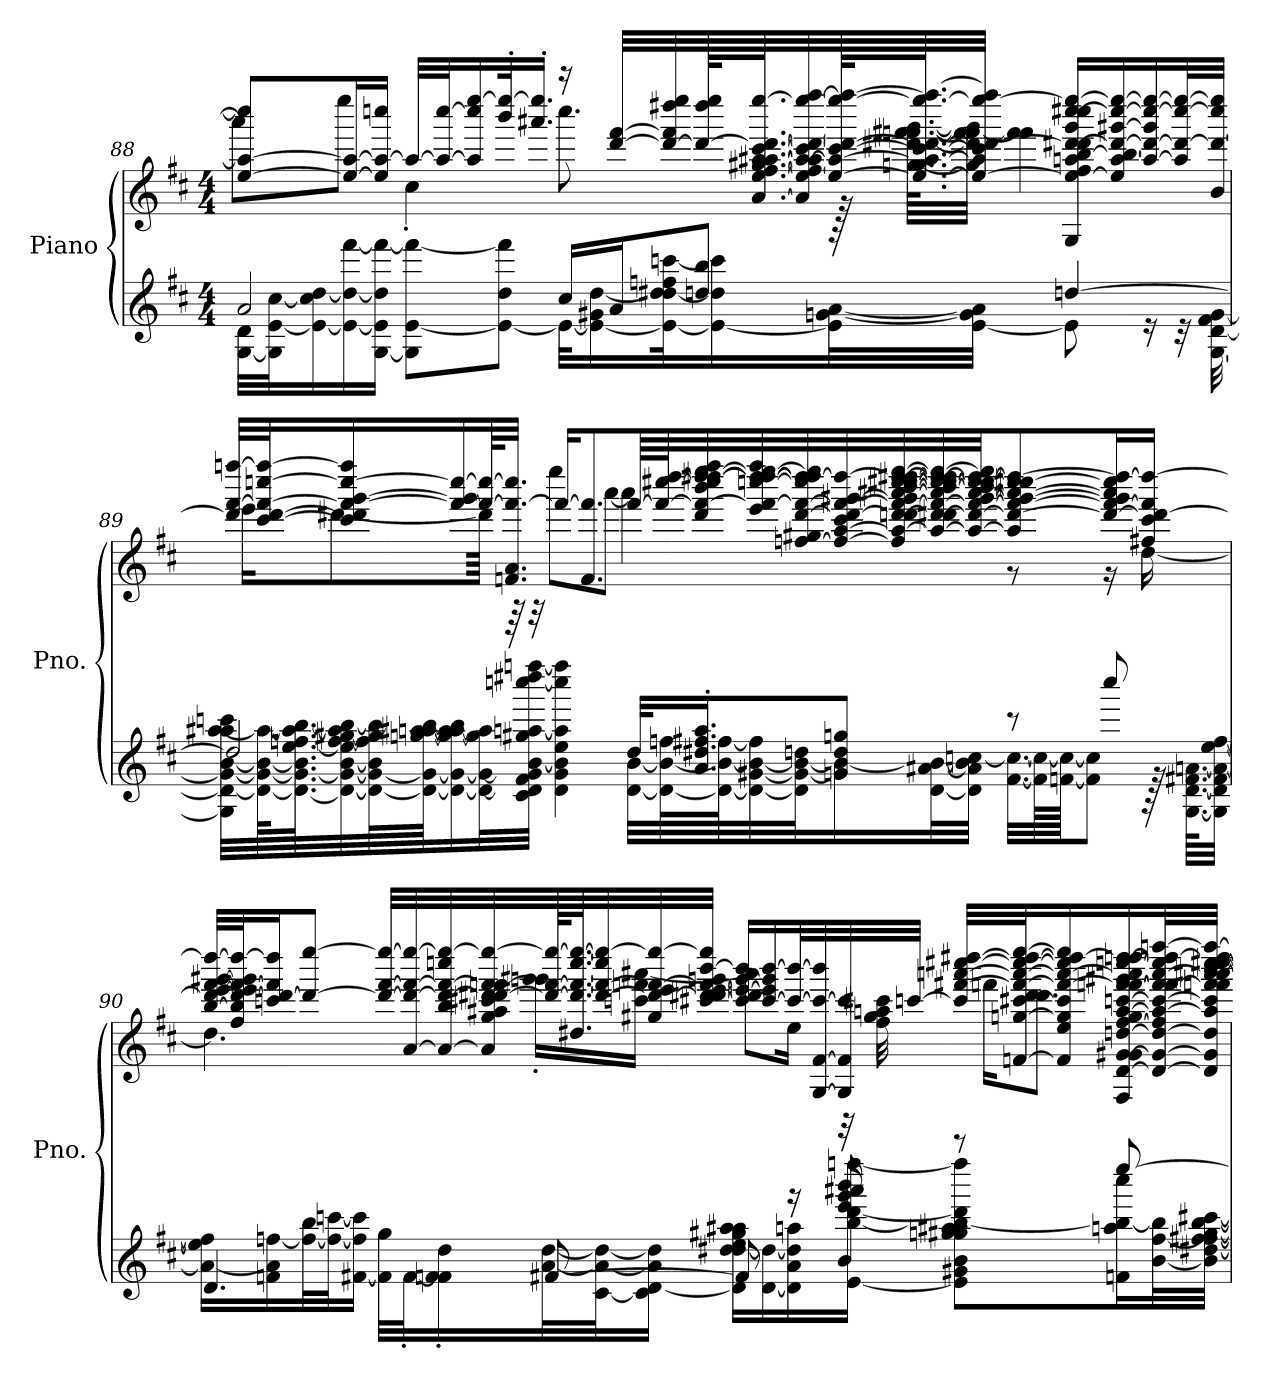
**kern	**kern
*part1	*part1
*staff2	*staff1
*I"Piano	*
*I'Pno.	*
!!LO:LB:g=z
*clefG2	*clefG2
*k[f#c#]	*k[f#c#]
*M4/4	*M4/4
=88	=88
*^	*^
2a/	[32G\ 32d\LLL	[8ee/ 8aa/_ 8cccc/]L	8aaa\L]
.	32G\] [32e\ [32cc#\J	.	.
.	16e\_ 16cc#\] [16dd\	.	.
.	16e\_ 16dd\_ [16fff#\	16ee/_ 16aa/_L	8eeee\J
.	[16G\ 16e\] 16dd\] 16fff#\_JJ	16ee/] 16aa/_ 16ccccn/JJ	.
.	8G\] [8e\ 8fff#\_L	32aa/LLL_	4cc#'\
.	.	32aa/_ [32cccc/J	.
.	.	16aa/] 16cccc/] [16eeee/	.
.	8e\_ 8dd\ 8fff#\]J	32bbb/' 32eeee/_'K	.
.	.	16.aaa#X/' 16.eeee/]'JJ	.
16cc#/LL	32e\KLL_	16r	8.cccc\
.	16e\_ 16g#X\ [16dd\	.	.
16a/J	.	[32ddd/ [32fff#/LLL	.
.	32e\_ 32dd\] [32dd#X\ 32ffn\ [32cccn\K	32ddd/_ 32fff#/] 32dddd#X/ 32eeee/	.
8ddn/ 8bb/J	16e\_ 16dd#\] 16ccc\]	128ddd/_ 128dddd#/ 128eeee/KL	.
.	.	[64.a/ [64.ee/ [64.ff#/ 64.gg#X/ [64.aa/ [64.aa#X/ [64.ccc#/ 64.ddd/_ [64.eeee/J	.
.	.	32a/] 32ee/_ 32ff#/] 32aa/_ 32aa#/] 32ccc#/_ 32ddd/_ 32eeee/_ [32ffff#/	.
.	32e\] [32gn\ [32a\L	128ee/_ 128aa/_ 128ccc#/_ 128ddd/_ 128eeee/_ 128ffff#/_KL	128r
.	.	64.ee/_ 64.gg#/ 64.aa/_ 64.ccc#/_ 64.ddd/_ 64.eeee/_ 64.ffff#/_J	[64.ggn\ [64.ddd#X\ [64.fffn\ [64.fff#X\ [64.ggg\KLLL
.	[32e\ 32g\] 32a\]JJJ	32ee/_ 32aa/] 32ccc#/] 32ddd/_ 32eeee/_ 32ffff#/]JJJ	32gg\] 32ddd#\] 32fff\_ 32fff#\_ 32ggg\]JJJ
[4ddn/	8e\]	16G/ 16ee/_ 16ff#/ 16aan/ [16bb/ 16ddd/_ 16ddd#X/ 16ggg/ [16cccc/ 16cccc#X/ 16eeee/_LL	4fff\] 4fff#\]
.	.	16ee/] [16aa/ 16bb/] 16ddd/_ [16ggg#X/ 16cccc/_ 16eeee/_	.
.	16r	16aa/_ 16ddd/_ 16ggg#/] 16cccc/_ 16eeee/_	.
.	32r	32aa/] 32ddd/_ 32cccc/_ 32eeee/_L	.
.	[32G\ [32d\ 32f#\ [32g\	32b/ 32ddd/_ 32cccc/] 32eeee/]JJJ	.
!!LO:LB:g=z	!!
=89	=89	=89	=89
2dd/]	32G\] 32d\_ 32g\_ [32b\ [32aa\ 32aa#X\ 32cccn\LLL	32ddd/_ [32fff#/ [32ffffn/LLL	16eee\KL
.	128d\_ 128g\_ 128b\_ 128aa\_KL	[32ccc#/ 32ddd/_ 32fff#/_ [32ccccn/ 32ffff/_J	.
.	64.d\_ 64.g\_ 64.b\] [64.ee\ 64.ffn\ 64.aa\_ [64.bb\J	.	.
.	32d\_ 32g\_ [32b\ 32ee\] [32ff\ [32gg#X\ 32aa\] 32bb\_	16ccc#/] 16ddd/] 16fff#/_ [16ggg/ 16cccc/_ 16ffff/]	[8ddd#X\
.	64d\_ 64g\_ 64b\] 64ff\] 64gg#\] 64bb\_L	.	.
.	64d\_ 64g\_ [64ggn\ [64aan\ [64aa#X\ 64bb\_JJ	.	.
.	16d\_ 16g\_ 16gg\_ 16aa\] 16aa#\_ 16bb\]	16fff#/_ 16ggg/] 16cccc/_	.
.	32d\_ 32g\_ 32gg\] 32aa#\]L	64fff#/_ 64cccc/_KL	64ddd#\Jkkk]
.	.	32.fn/ 32.a/ 32.fff#/_ 32.cccc/]JJJ	64r
.	32c#\ 32d\] 32f#\ 32g\] [32b\ 32gg#X\ [32aan\ [32ccccn\ 32dddd#X\ [32ffffn\JJJ	.	32r
.	4d\ 4g\ 4b\] 4ee\ 4aa\] 4cccc\] 4ffff\]	16fff#/KL_	8eeee\L
.	.	8.f/ 8.fff#/]	.
.	.	.	[8aaa\J
32dd/KLL	[32d\ [32b\LLL	[64fff#/LLL	4aaa\]
.	.	64fff#/_ [64cccc#X/ [64dddd/J	.
16.a/' 16.dd#X/' 16.ff#X/' 16.aa/'J	64d\_ 64b\_ 64ffn\L	32ddd#/ 32fff#/_ 32bbb/ 32cccc#/] 32dddd/_ [32dddd#X/ [32eeee/ 32ffff/	.
.	64d\_ 64b\_ [64ff\J	.	.
.	32d\_ [32g#X\ 32b\_ 32ff\]	32eee/ 32fff#/_ [32ccccn/ 32dddd/_ 32dddd#/_ 32eeee/_ 32ffff/	.
.	32d\] 32g#\_ 32b\_ 32ddn\J	[32ffn/ 32gg#X/ [32ddd#/ 32fff#/_ 32cccc/] 32dddd/_ 32dddd#/] 32eeee/]	.
8gn/ 8dd/ 8ggn/J	16g#\] 16b\_	32ff/_ [32aa/ 32ccc#/ 32ddd#/_ 32fff#/_ [32ggg#X/ 32dddd/_	.
.	.	32ff/] 32aa/_ [32dddn/ 32ddd#/] 32fff#/_ 32ggg#/] [32aaa#X/ [32bbb/ [32cccc/ [32cccc#X/ 32dddd/_ [32dddd#X/ [32eeee/	.
.	[32d\ [32a#X\ 32b\_L	32aa/_ 32ddd/_ 32ddd#X/ 32fff#/_ 32aaa#/] 32bbb/_ 32cccc/_ 32cccc#/_ 32dddd/_ 32dddd#/] 32eeee/_	.
.	32d\] 32a#\] 32b\] [32ccn\JJJ	32aa/_ 32ddd/_ 32fff#/_ [32ggg#/ [32aaa#/ 32bbb/] 32cccc/_ 32cccc#/] 32dddd/_ 32eeee/]JJ	.
8r	[32.f#\ 32.cc\_LLL	8aa/] 8ddd/_ 8fff#/_ 8ggg#/_ 8aaa#/_ 8cccc/] [8cccc#X/ 8dddd/_	8r
.	128f#\] 128cc\_LL	.	.
.	[128fn\ 128cc\_JJJJ	.	.
.	8f\] 8cc\]J	.	.
8cccc/	.	16ddd/_ 16fff#/_ 16ggg#/] 16aaa#/] 16cccc#/] 16dddd/_L	16r
.	128r	16ff#X/ 16ccc#/ 16ddd/_ 16fff#/] 16dddd/_JJ	[16dd\
.	[64.G\ [64.d\ 64.f#X\ [64.an\KLLL	.	.
.	32G\] 32d\] 32f#\ 32a\_ [32ee\ [32ff\JJJ	.	.
!!LO:LB:g=z	!!
=90	=90	=90	=90
4.d/	16a\_ 16ee\] 16ff\]LL	[32bb/ 32ddd/_ [32eee/ [32fff#/ [32ggg#X/ 32dddd/_LLL	4.dd\]
.	.	32ff#/ 32bb/] 32ddd/_ 32eee/] 32fff#/_ 32ggg#/] 32dddd/_J	.
.	16fn\ 16a\] [16ffn\	16cccn/ 16ddd/_ 16fff#/] 16dddd/]J	.
.	32ff\_ 32bb\L	8ddd/_ [8eeee/J	.
.	32ff\_ [32cccn\J	.	.
.	[16f#X\ 16ff\] 16ccc\]JJ	.	.
.	32f#\] 32gg\LLL	32ddd/_ [32fff#/ 32eeee/_LLL	.
.	[32f#'\J	[32a/ 32ddd/_ 32fff#/_ 32eeee/_	.
.	16fn\' 16f#\]' 16dd\'	32a/_ 32bb/ 32ddd/_ 32fff#/_ 32ccccn/ 32eeee/_	.
.	.	32a/] 32gg/ 32aa#X/ 32ccc#X/ 32ddd/_ 32ddd#X/ 32fffn/ 32fff#/_ 32eeee/_	.
[8f#X/	[32a\ [32dd\L	128ddd/_ 128fff#/_ 128eeee/_KL	16gggn\' 16ggg#X\'LL
.	.	64.dd#X/ 64.ddd/_ 64.fff#/_ [64.cccc/ 64.eeee/_J	.
.	[32c#\ 32a\_ 32dd\_J	32ddd/_ 32fff#/_ 32cccc/] 32eeee/_	.
.	16c#\] [16d\ 16a\] 16dd\]JJ	32gg#X/ 32ddd/_ 32eee/ 32fff#/_ 32eeee/_	16cccn\ 16fffn\ [16aaa#X\JJ
.	.	[32ccc#X/ 32ddd/] [32ddd#X/ [32eee/ 32fff#/] 32gggn/ [32bbb/ 32eeee/]JJJ	.
8f#/]	16d\] [16dd\ 16dd#X\ 16ee\ 16gg#X\ 16aa\ 16aa#X\LL	16ccc#/_ 16ddd#/] 16eee/_ [16ggg/ 16bbb/]LL	8aaa#\L]
.	[16d\ 16dd\_	16ccc#/_ 16eee/] 16ggg/] [16bbb/	.
16r	16d\] 16a\ 16dd\] 16aan\	32ccc#/_ 32bbb/_L	16ee\Jk
.	.	[32G/ [32f#/ 32ccc#/_ 32bbb/]	.
16b/ 16eee/ 16ggg/ 16aaa#X/ 16bbb/	[16e\ [16bb\ [16ddd\ [16ffffn\JJ	32G/] 32f#/] 32ccc#/]	32r
.	.	[32cccn/JJJ	32ff#\ 32gg#\ 32aan\ 32ccc#X\
8r	8e\] 8g#X\ 8b\ 8ggn\ 8gg#X\ 8aa\ 8aa#X\ 8bb\_ 8ddd\] 8ffff\]L	32ccc/] [32fff#X/ [32aaan/ [32cccc#X/ [32dddd#X/LLL	16fffn\KL
.	.	[32fn/ [32ggn/ [32ccc#X/ 32ddd#/ 32fff#/_ 32aaa/_ 32cccc#/_ 32dddd#/_ [32eeee/J	.
.	.	16f/] 16ee/ 16gg/] 16ccc#/] 16fff#/_ 16aaa/_ 16cccc#/] 16dddd#/_ 16eeee/]	8.ddd#\J
[8eeee/	16fn\ 16aan\ 16bb\_ 16cccc#\L	16F#/ [16d/ [16g/ 16g#X/ [16ddn/ [16ff#/ 16gg/ [16aa/ [16cccn/ [16fffn/ 16fff#/_ 16ggg#X/ 16aaa/] [16ccccn/ 16ddddn/ 16dddd#/_	.
.	[32b\ [32ff\ 32bb\]L	32d/_ 32g/_ 32dd/_ 32ff#/] 32aa/_ 32ccc/_ 32fff/] 32fff#/_ [32aaa/ 32cccc/] 32dddd#/_ [32ffffn/L	.
.	32b\] [32dd#X\ 32ff\] [32ff#X\ [32gg#\ [32bb\ [32ccc#X\JJJ	32d/] 32g/] 32dd/] 32aa/] 32ccc/] 32fffn/ 32fff#/] 32aaa/_ [32aaa#X/ [32bbb/ [32cccc/ [32cccc#X/ 32dddd#/] 32ffff/_JJJ	.
*v	*v	*	*
*	*v	*v
=	=
*-	*-
